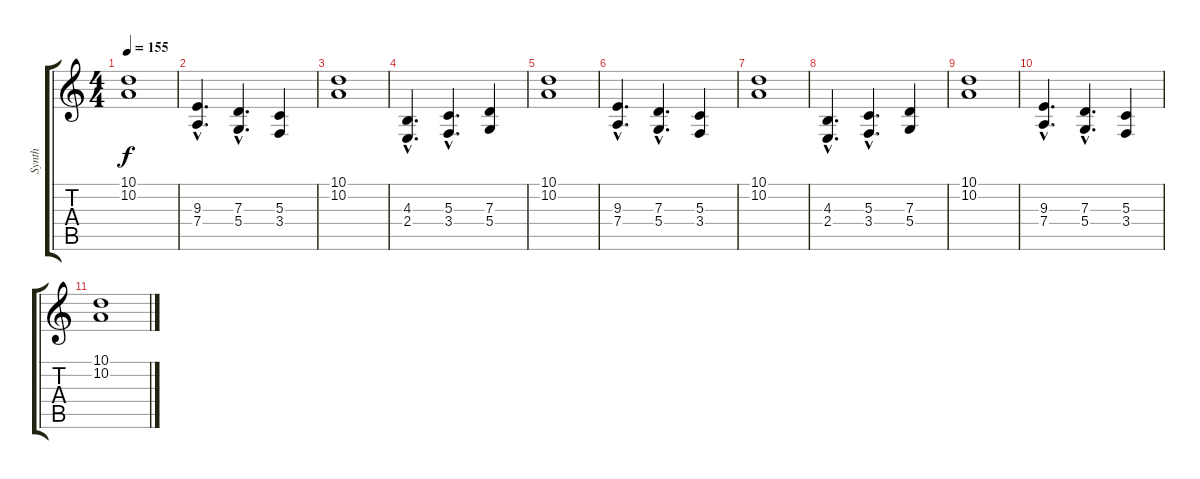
\track ("Synth" "Synth") {instrument glockenspiel}
\staff {score tabs}
\tuning (E4 B3 G3 D3 A2 E2) {hide}
\ts (4 4)
\tempo 155
\clef g2
\ks c
(10.1 10.2).1{dy f} |
(9.3{hac} 7.4{hac}).4{d} (7.3{hac} 5.4{hac}).4{d} (5.3 3.4).4 |
(10.1 10.2).1 |
(4.3{hac} 2.4{hac}).4{d} (5.3{hac} 3.4{hac}).4{d} (7.3 5.4).4 |
(10.1 10.2).1 |
(9.3{hac} 7.4{hac}).4{d} (7.3{hac} 5.4{hac}).4{d} (5.3 3.4).4 |
(10.1 10.2).1 |
(4.3{hac} 2.4{hac}).4{d} (5.3{hac} 3.4{hac}).4{d} (7.3 5.4).4 |
(10.1 10.2).1 |
(9.3{hac} 7.4{hac}).4{d} (7.3{hac} 5.4{hac}).4{d} (5.3 3.4).4 |
(10.1 10.2).1
